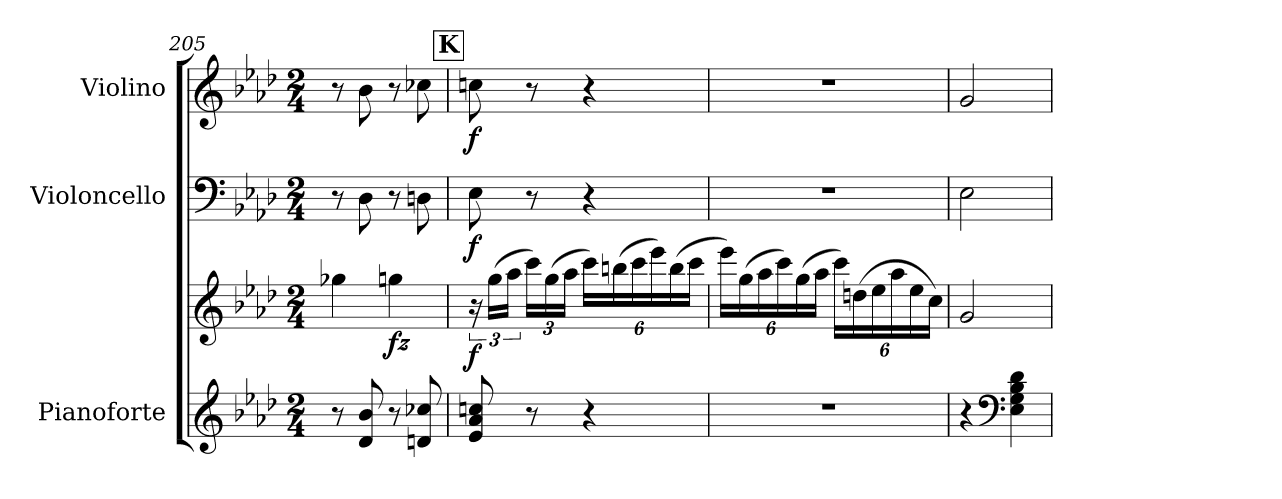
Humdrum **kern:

**kern	**kern	**dynam	**kern	**dynam	**kern	**dynam
*part3	*part3	*part3	*part2	*part2	*part1	*part1
*staff4	*staff3	*staff3/4	*staff2	*staff2	*staff1	*staff1
*I"Pianoforte	*	*	*I"Violoncello	*	*I"Violino	*
*I'Pno	*	*	*	*	*	*
*clefG2	*clefG2	*	*clefF4	*	*clefG2	*
*k[b-e-a-d-]	*k[b-e-a-d-]	*	*k[b-e-a-d-]	*	*k[b-e-a-d-]	*
*A-:	*A-:	*	*A-:	*	*A-:	*
*M2/4	*M2/4	*	*M2/4	*	*M2/4	*
=205	=205	=205	=205	=205	=205	=205
8r	4gg-X\	.	8r	.	8r	.
8d-/ 8b-/	.	.	8D-\	.	8b-\	.
!	!	!LO:DY:b	!	!	!	!
8r	4ggn\	fz	8r	.	8r	.
8dn/ 8cc-X/	.	.	8Dn\	.	8cc-X\	.
!!LO:PB:g=z
!!LO:REH:place=s1:a:fs=14:t=K
=206	=206	=206	=206	=206	=206	=206
!	!	!LO:DY:b	!	!LO:DY:b	!	!LO:DY:b
8e-/ 8a-/ 8ccni/	24r	f	8E-\	f	8ccni\	f
.	(>24gg\LL	.	.	.	.	.
.	24aa-\JJ	.	.	.	.	.
*	*Xbrackettup	*	*	*	*	*
8r	24ccc\LL)	.	8r	.	8r	.
.	(>24gg\	.	.	.	.	.
.	24aa-\JJ	.	.	.	.	.
4r	24ccc\LL)	.	4r	.	4r	.
.	(>24bbn\	.	.	.	.	.
.	24ccc\	.	.	.	.	.
.	24eee-\)	.	.	.	.	.
.	(>24bb\	.	.	.	.	.
.	24ccc\JJ	.	.	.	.	.
=207	=207	=207	=207	=207	=207	=207
2r	24eee-\LL)	.	2r	.	2r	.
.	(>24gg\	.	.	.	.	.
.	24aa-\	.	.	.	.	.
.	24ccc\)	.	.	.	.	.
.	(>24gg\	.	.	.	.	.
.	24aa-\JJ	.	.	.	.	.
.	24ccc\LL)	.	.	.	.	.
.	(>24ddn\	.	.	.	.	.
.	24ee-\	.	.	.	.	.
.	24aa-\	.	.	.	.	.
.	24ee-\	.	.	.	.	.
.	24cc\JJ)	.	.	.	.	.
=208	=208	=208	=208	=208	=208	=208
4r	2g/	.	2E-\	.	2g/	.
*clefF4	*	*	*	*	*	*
4E-\ 4G\ 4B-\ 4d-i\	.	.	.	.	.	.
=	=	=	=	=	=	=
*-	*-	*-	*-	*-	*-	*-
